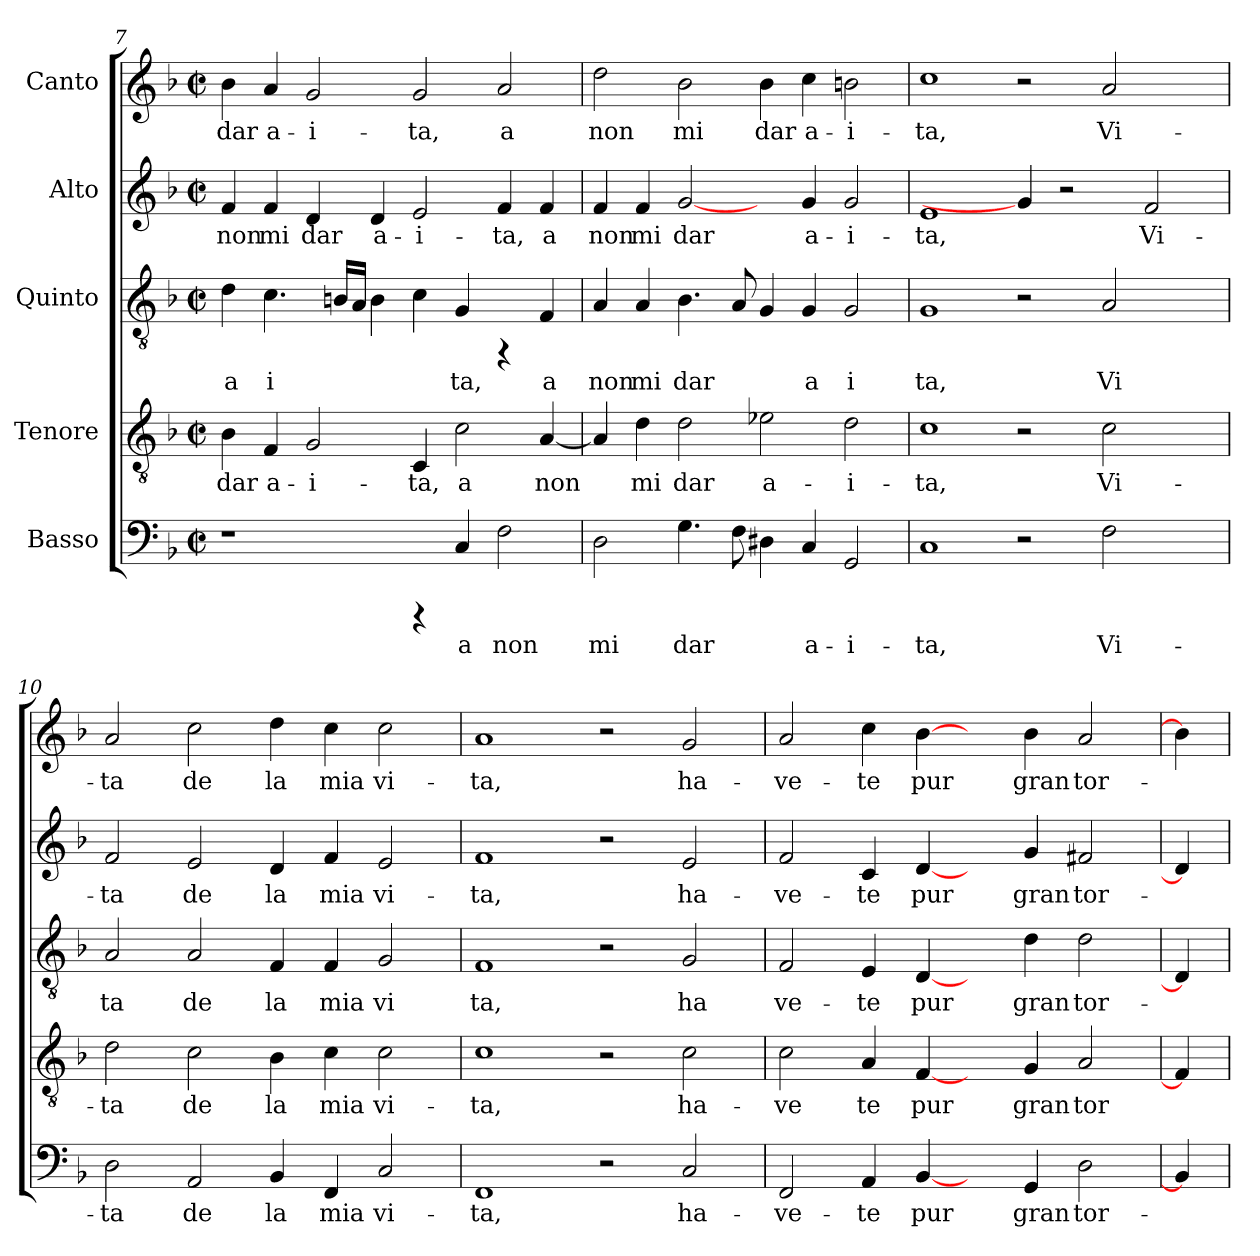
**kern	**text	**kern	**text	**kern	**text	**kern	**text	**kern	**text
*part5	*part5	*part4	*part4	*part3	*part3	*part2	*part2	*part1	*part1
*staff5	*staff5	*staff4	*staff4	*staff3	*staff3	*staff2	*staff2	*staff1	*staff1
*I"Basso	*	*I"Tenore	*	*I"Quinto	*	*I"Alto	*	*I"Canto	*
*clefF4	*	*clefGv2	*	*clefGv2	*	*clefG2	*	*clefG2	*
*ITrd-3c-5	*	*	*	*	*	*ITrd-3c-5	*	*ITrd-3c-5	*
*k[b-e-]	*	*k[b-]	*	*k[b-]	*	*k[b-e-]	*	*k[b-e-]	*
*B-:	*	*F:	*	*F:	*	*B-:	*	*B-:	*
*M2/2	*	*M2/2	*	*M2/2	*	*M2/2	*	*M2/2	*
*met(c|)	*	*met(c|)	*	*met(c|)	*	*met(c|)	*	*met(c|)	*
=7	=7	=7	=7	=7	=7	=7	=7	=7	=7
!	!	!	!LO:LY:b:cj	!	!LO:LY:b:cj	!	!LO:LY:b:cj	!	!LO:LY:b:cj
1r	.	4B-\	dar	4d\	a	4b-/	non	4ee-\	dar
!	!	!	!LO:LY:b:cj	!	!LO:LY:b:cj	!	!LO:LY:b:cj	!	!LO:LY:b:cj
.	.	4F/	a-	4.c\	i	4b-/	mi	4dd/	a-
!	!	!	!LO:LY:b:cj	!	!	!	!LO:LY:b:cj	!	!LO:LY:b:cj
.	.	2G/	-i-	.	.	4g/	dar	2cc/	-i-
!	!	!	!	!	!LO:LY:b:cj	!	!	!	!
.	.	.	.	16Bn/L	.	.	.	.	.
!	!	!	!	!	!LO:LY:b:cj	!	!	!	!
.	.	.	.	16A/J	.	.	.	.	.
!	!	!	!	!	!LO:LY:b:cj	!	!LO:LY:b:cj	!	!
.	.	.	.	4B\	.	4g/	a-	.	.
!	!	!	!LO:LY:b:cj	!	!LO:LY:b:cj	!	!LO:LY:b:cj	!	!LO:LY:b:cj
4rCCC	.	4C/	-ta,	4c\	.	2a/	-i-	2cc/	-ta,
!	!LO:LY:b:cj	!	!LO:LY:b:cj	!	!LO:LY:b:cj	!	!	!	!
4F/	a	2c\	a	4G/	ta,	.	.	.	.
!	!LO:LY:b:cj	!	!	!	!	!	!LO:LY:b:cj	!	!LO:LY:b:cj
2B-\	non	.	.	4rFF	.	4b-/	-ta,	2dd/	a
!	!	!	!LO:LY:b:cj	!	!LO:LY:b:cj	!	!LO:LY:b:cj	!	!
.	.	[<4A/	non	4F/	a	4b-/	a	.	.
=8	=8	=8	=8	=8	=8	=8	=8	=8	=8
!	!LO:LY:b:cj	!	!LO:LY:b:cj	!	!LO:LY:b:cj	!	!LO:LY:b:cj	!	!LO:LY:b:cj
2G\	mi	4A/]	.	4A/	non	4b-/	non	2gg\	non
!	!	!	!LO:LY:b:cj	!	!LO:LY:b:cj	!	!LO:LY:b:cj	!	!
.	.	4d\	mi	4A/	mi	4b-/	mi	.	.
!	!LO:LY:b:cj	!	!LO:LY:b:cj	!	!LO:LY:b:cj	!	!LO:LY:b:cj	!	!LO:LY:b:cj
4.c\	dar	2d\	dar	4.B-\	dar	[2cc/	dar	2ee-\	mi
!	!LO:LY:b:cj	!	!	!	!LO:LY:b:cj	!	!	!	!
8B-\	.	.	.	8A/	.	.	.	.	.
!	!LO:LY:b:cj	!	!LO:LY:b:cj	!	!LO:LY:b:cj	!	!	!	!LO:LY:b:cj
4G#X\	.	2e-X\	a-	4G/	.	4ryy	.	4ee-\	dar
!	!LO:LY:b:cj	!	!	!	!LO:LY:b:cj	!	!LO:LY:b:cj	!	!LO:LY:b:cj
4F/	a-	.	.	4G/	a	4cc/	a-	4ff\	a-
!	!LO:LY:b:cj	!	!LO:LY:b:cj	!	!LO:LY:b:cj	!	!LO:LY:b:cj	!	!LO:LY:b:cj
2C/	-i-	2d\	-i-	2G/	i	2cc/	-i-	2een\	-i-
=9	=9	=9	=9	=9	=9	=9	=9	=9	=9
!	!LO:LY:b:cj	!	!LO:LY:b:cj	!	!LO:LY:b:cj	!	!LO:LY:b:cj	!	!LO:LY:b:cj
1F	-ta,	1c	-ta,	1G	ta,	1a	-ta,	1ff	-ta,
2r	.	2r	.	2r	.	4cc/]	.	2r	.
.	.	.	.	.	.	2r	.	.	.
!	!LO:LY:b:cj	!	!LO:LY:b:cj	!	!LO:LY:b:cj	!	!	!	!LO:LY:b:cj
2B-\	Vi-	2c\	Vi-	2A/	Vi	.	.	2dd/	Vi-
!	!	!	!	!	!	!	!LO:LY:b:cj	!	!
.	.	.	.	.	.	2b-/	Vi-	.	.
4ryy	.	4ryy	.	4ryy	.	.	.	4ryy	.
=10	=10	=10	=10	=10	=10	=10	=10	=10	=10
!	!LO:LY:b:cj	!	!LO:LY:b:cj	!	!LO:LY:b:cj	!	!LO:LY:b:cj	!	!LO:LY:b:cj
2G\	-ta	2d\	-ta	2A/	ta	2b-/	-ta	2dd/	-ta
!	!LO:LY:b:cj	!	!LO:LY:b:cj	!	!LO:LY:b:cj	!	!LO:LY:b:cj	!	!LO:LY:b:cj
2D/	de	2c\	de	2A/	de	2a/	de	2ff\	de
!	!LO:LY:b:cj	!	!LO:LY:b:cj	!	!LO:LY:b:cj	!	!LO:LY:b:cj	!	!LO:LY:b:cj
4E-/	la	4B-\	la	4F/	la	4g/	la	4gg\	la
!	!LO:LY:b:cj	!	!LO:LY:b:cj	!	!LO:LY:b:cj	!	!LO:LY:b:cj	!	!LO:LY:b:cj
4BB-/	mia	4c\	mia	4F/	mia	4b-/	mia	4ff\	mia
!	!LO:LY:b:cj	!	!LO:LY:b:cj	!	!LO:LY:b:cj	!	!LO:LY:b:cj	!	!LO:LY:b:cj
2F/	vi-	2c\	vi-	2G/	vi	2a/	vi-	2ff\	vi-
=11	=11	=11	=11	=11	=11	=11	=11	=11	=11
!	!LO:LY:b:cj	!	!LO:LY:b:cj	!	!LO:LY:b:cj	!	!LO:LY:b:cj	!	!LO:LY:b:cj
1BB-	-ta,	1c	-ta,	1F	ta,	1b-	-ta,	1dd	-ta,
2r	.	2r	.	2r	.	2r	.	2r	.
!	!LO:LY:b:cj	!	!LO:LY:b:cj	!	!LO:LY:b:cj	!	!LO:LY:b:cj	!	!LO:LY:b:cj
2F/	ha-	2c\	ha-	2G/	ha	2a/	ha-	2cc/	ha-
!!LO:PB:g=z
=12	=12	=12	=12	=12	=12	=12	=12	=12	=12
!	!LO:LY:b:cj	!	!LO:LY:b:cj	!	!LO:LY:b:cj	!	!LO:LY:b:cj	!	!LO:LY:b:cj
2BB-/	-ve-	2c\	-ve	2F/	ve-	2b-/	-ve-	2dd/	-ve-
!	!LO:LY:b:cj	!	!LO:LY:b:cj	!	!LO:LY:b:cj	!	!LO:LY:b:cj	!	!LO:LY:b:cj
4D/	-te	4A/	te	4E/	-te	4f/	-te	4ff\	-te
!	!LO:LY:b:cj	!	!LO:LY:b:cj	!	!LO:LY:b:cj	!	!LO:LY:b:cj	!	!LO:LY:b:cj
[4E-/	pur	[4F/	pur	[4D/	pur	[4g/	pur	[4ee-\	pur
4ryy	.	4ryy	.	4ryy	.	4ryy	.	4ryy	.
!	!LO:LY:b:cj	!	!LO:LY:b:cj	!	!LO:LY:b:cj	!	!LO:LY:b:cj	!	!LO:LY:b:cj
4C/	gran	4G/	gran	4d\	gran	4cc/	gran	4ee-\	gran
!	!LO:LY:b:cj	!	!LO:LY:b:cj	!	!LO:LY:b:cj	!	!LO:LY:b:cj	!	!LO:LY:b:cj
2G\	tor-	2A/	tor	2d\	tor-	2bn/	tor-	2dd/	tor-
=13	=13	=13	=13	=13	=13	=13	=13	=13	=13
4E-/]	.	4F/]	.	4D/]	.	4g/]	.	4ee-\]	.
=	=	=	=	=	=	=	=	=	=
*-	*-	*-	*-	*-	*-	*-	*-	*-	*-
